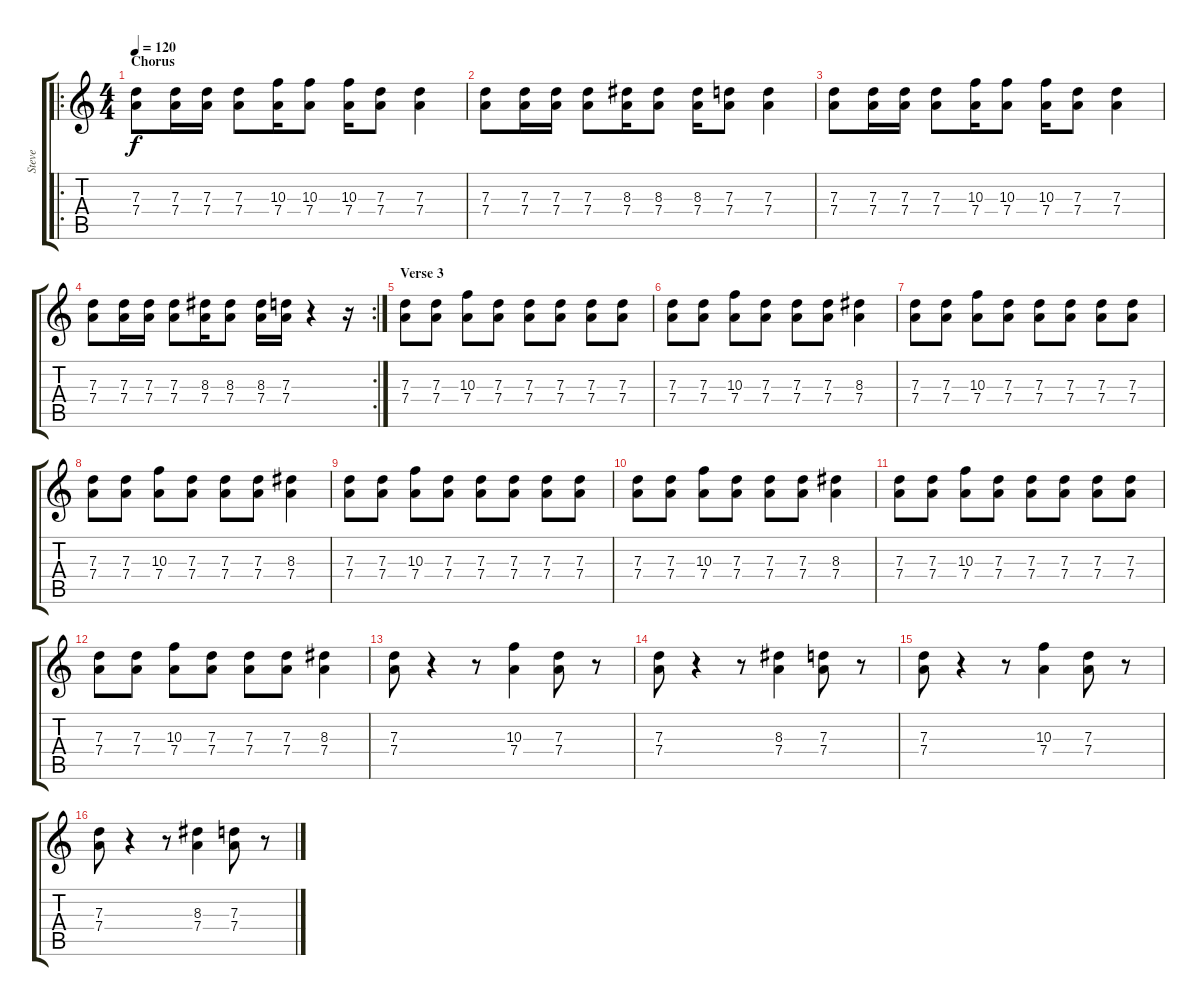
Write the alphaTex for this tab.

\track ("Steve" "Steve") {instrument distortionguitar}
\staff {score tabs}
\tuning (E4 B3 G3 D3 A2 E2) {hide}
\ro
\ts (4 4)
\section ("" "Chorus")
\tempo 120
\clef g2
\ks c
(7.3 7.4).8{dy f} (7.3 7.4).16 (7.3 7.4).16 (7.3 7.4).8 (10.3 7.4).16 (10.3 7.4).8 (10.3 7.4).16 (7.3 7.4).8 (7.3 7.4).4 |
(7.3 7.4).8 (7.3 7.4).16 (7.3 7.4).16 (7.3 7.4).8 (8.3 7.4).16 (8.3 7.4).8 (8.3 7.4).16 (7.3 7.4).8 (7.3 7.4).4 |
(7.3 7.4).8 (7.3 7.4).16 (7.3 7.4).16 (7.3 7.4).8 (10.3 7.4).16 (10.3 7.4).8 (10.3 7.4).16 (7.3 7.4).8 (7.3 7.4).4 |
\rc 2
(7.3 7.4).8 (7.3 7.4).16 (7.3 7.4).16 (7.3 7.4).8 (8.3 7.4).16 (8.3 7.4).8 (8.3 7.4).16 (7.3 7.4).16 r.4 r.16 |
\section ("" "Verse 3")
(7.3 7.4).8 (7.3 7.4).8 (10.3 7.4).8 (7.3 7.4).8 (7.3 7.4).8 (7.3 7.4).8 (7.3 7.4).8 (7.3 7.4).8 |
(7.3 7.4).8 (7.3 7.4).8 (10.3 7.4).8 (7.3 7.4).8 (7.3 7.4).8 (7.3 7.4).8 (8.3 7.4).4 |
(7.3 7.4).8 (7.3 7.4).8 (10.3 7.4).8 (7.3 7.4).8 (7.3 7.4).8 (7.3 7.4).8 (7.3 7.4).8 (7.3 7.4).8 |
(7.3 7.4).8 (7.3 7.4).8 (10.3 7.4).8 (7.3 7.4).8 (7.3 7.4).8 (7.3 7.4).8 (8.3 7.4).4 |
(7.3 7.4).8 (7.3 7.4).8 (10.3 7.4).8 (7.3 7.4).8 (7.3 7.4).8 (7.3 7.4).8 (7.3 7.4).8 (7.3 7.4).8 |
(7.3 7.4).8 (7.3 7.4).8 (10.3 7.4).8 (7.3 7.4).8 (7.3 7.4).8 (7.3 7.4).8 (8.3 7.4).4 |
(7.3 7.4).8 (7.3 7.4).8 (10.3 7.4).8 (7.3 7.4).8 (7.3 7.4).8 (7.3 7.4).8 (7.3 7.4).8 (7.3 7.4).8 |
(7.3 7.4).8 (7.3 7.4).8 (10.3 7.4).8 (7.3 7.4).8 (7.3 7.4).8 (7.3 7.4).8 (8.3 7.4).4 |
(7.3 7.4).8 r.4 r.8 (10.3 7.4).4 (7.3 7.4).8 r.8 |
(7.3 7.4).8 r.4 r.8 (8.3 7.4).4 (7.3 7.4).8 r.8 |
(7.3 7.4).8 r.4 r.8 (10.3 7.4).4 (7.3 7.4).8 r.8 |
(7.3 7.4).8 r.4 r.8 (8.3 7.4).4 (7.3 7.4).8 r.8
